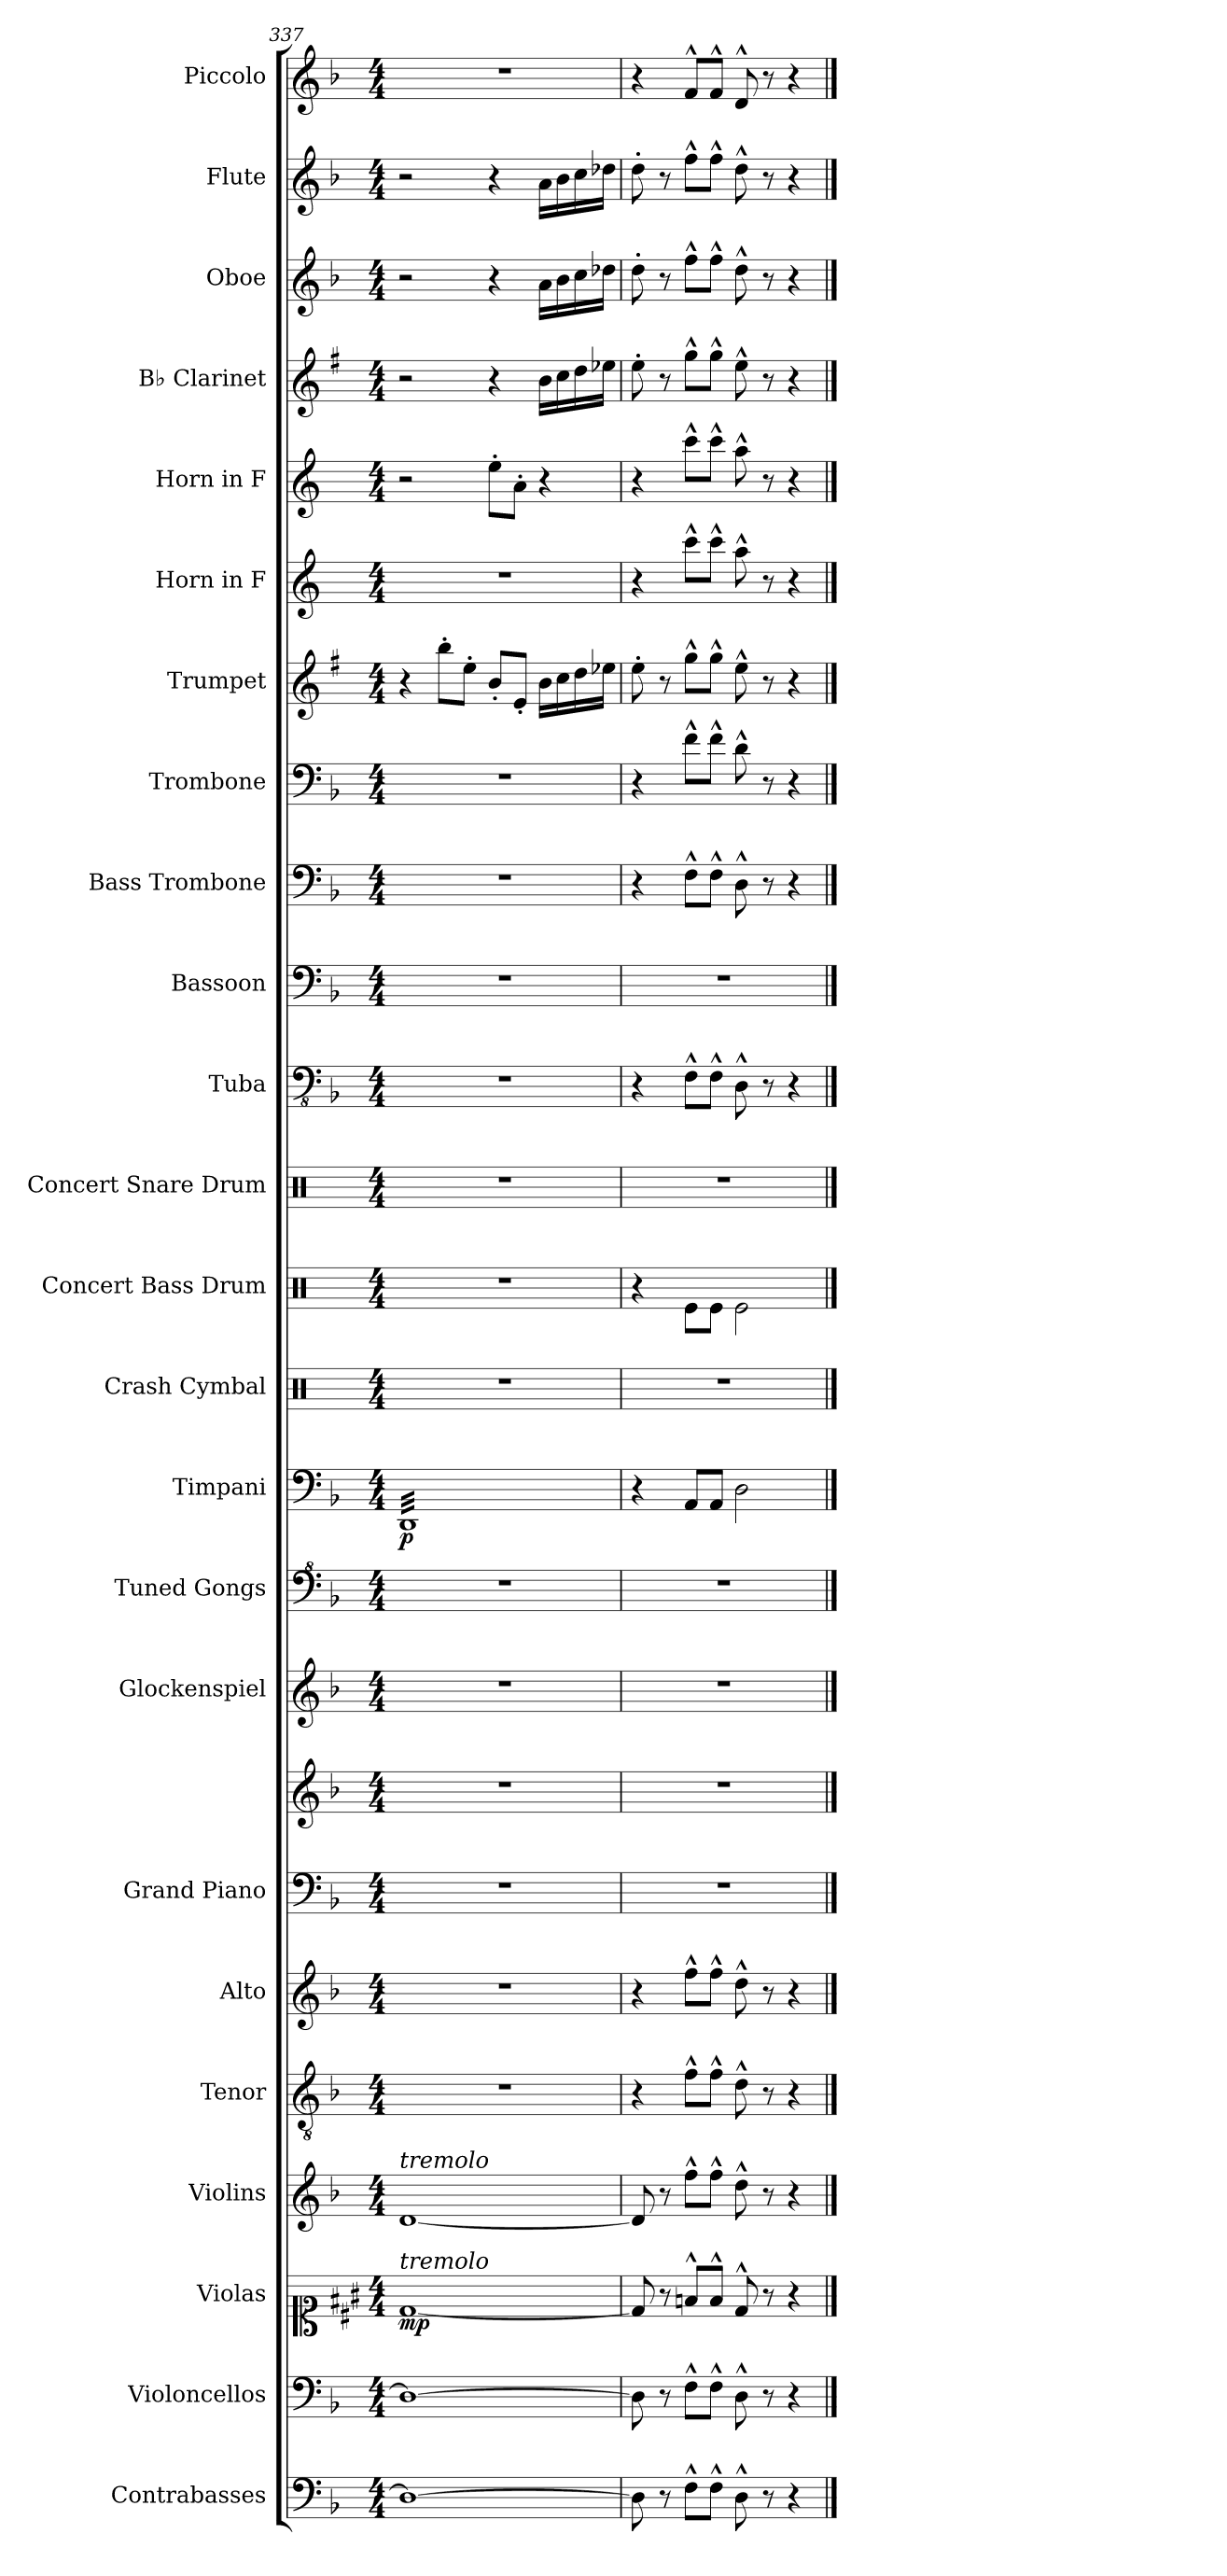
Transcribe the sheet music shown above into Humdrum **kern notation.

**kern	**kern	**kern	**dynam	**kern	**kern	**kern	**kern	**kern	**kern	**kern	**kern	**dynam	**kern	**kern	**kern	**kern	**kern	**kern	**kern	**kern	**kern	**kern	**kern	**kern	**kern	**kern
*part24	*part23	*part22	*part22	*part21	*part20	*part19	*part18	*part18	*part17	*part16	*part15	*part15	*part14	*part13	*part12	*part11	*part10	*part9	*part8	*part7	*part6	*part5	*part4	*part3	*part2	*part1
*staff25	*staff24	*staff23	*staff23	*staff22	*staff21	*staff20	*staff19	*staff18	*staff17	*staff16	*staff15	*staff15	*staff14	*staff13	*staff12	*staff11	*staff10	*staff9	*staff8	*staff7	*staff6	*staff5	*staff4	*staff3	*staff2	*staff1
*I"Contrabasses	*I"Violoncellos	*I"Violas	*	*I"Violins	*I"Tenor	*I"Alto	*I"Grand Piano	*	*I"Glockenspiel	*I"Tuned Gongs	*I"Timpani	*	*I"Crash Cymbal	*I"Concert Bass Drum	*I"Concert Snare Drum	*I"Tuba	*I"Bassoon	*I"Bass Trombone	*I"Trombone	*I"Trumpet	*I"Horn in F	*I"Horn in F	*I"B♭ Clarinet	*I"Oboe	*I"Flute	*I"Piccolo
*I'Cbs.	*I'Vcs.	*I'Vlas.	*	*I'Vlns.	*I'T.	*I'A.	*I'Pno.	*	*I'Glock.	*I'Td. Gon.	*I'Timp.	*	*I'Cr. Cym.	*I'Con. BD	*I'Con. Sn.	*I'Tba.	*I'Bsn.	*I'B. Tbn.	*I'Tbn.	*I'Tpt.	*	*	*I'B♭ Cl.	*I'Ob.	*I'Fl.	*I'Picc.
*clefF4	*clefF4	*clefC1	*	*clefG2	*clefGv2	*clefG2	*clefF4	*clefG2	*clefG2	*clefF^4	*clefF4	*	*clefX	*clefX	*clefX	*clefFv4	*clefF4	*clefF4	*clefF4	*clefG2	*clefG2	*clefG2	*clefG2	*clefG2	*clefG2	*clefG2
*ITrd7c12	*	*	*	*	*	*	*	*	*ITrd-14c-24	*	*	*	*	*	*	*	*	*	*	*ITrd1c2	*ITrd4c7	*ITrd4c7	*ITrd1c2	*	*	*ITrd-7c-12
*k[b-]	*k[b-]	*k[f#c#g#]	*	*k[b-]	*k[b-]	*k[b-]	*k[b-]	*k[b-]	*k[b-]	*k[b-]	*k[b-]	*	*k[]	*k[]	*k[]	*k[b-]	*k[b-]	*k[b-]	*k[b-]	*k[b-]	*k[b-]	*k[b-]	*k[b-]	*k[b-]	*k[b-]	*k[b-]
*M4/4	*M4/4	*M4/4	*	*M4/4	*M4/4	*M4/4	*M4/4	*M4/4	*M4/4	*M4/4	*M4/4	*	*M4/4	*M4/4	*M4/4	*M4/4	*M4/4	*M4/4	*M4/4	*M4/4	*M4/4	*M4/4	*M4/4	*M4/4	*M4/4	*M4/4
=337	=337	=337	=337	=337	=337	=337	=337	=337	=337	=337	=337	=337	=337	=337	=337	=337	=337	=337	=337	=337	=337	=337	=337	=337	=337	=337
!	!	!	!	!LO:TX:a:i:t=tremolo	!	!	!	!	!	!	!	!	!	!	!	!	!	!	!	!	!	!	!	!	!	!
!	!	!LO:TX:a:i:t=tremolo	!	!	!	!	!	!	!	!	!	!	!	!	!	!	!	!	!	!	!	!	!	!	!	!
!	!	!	!LO:DY:b	!	!	!	!	!	!	!	!	!LO:DY:b	!	!	!	!	!	!	!	!	!	!	!	!	!	!
*	*	*	*	*	*	*	*	*	*	*	*tremolo	*	*	*	*	*	*	*	*	*	*	*	*	*	*	*
1DD_	1D_	[1d	mp	[1d	1r	1r	1r	1r	1r	1r	32DDLLL	p	1r	1r	1r	1r	1r	1r	1r	4r	1r	2r	2r	2r	2r	1r
.	.	.	.	.	.	.	.	.	.	.	32DD	.	.	.	.	.	.	.	.	.	.	.	.	.	.	.
.	.	.	.	.	.	.	.	.	.	.	32DD	.	.	.	.	.	.	.	.	.	.	.	.	.	.	.
.	.	.	.	.	.	.	.	.	.	.	32DD	.	.	.	.	.	.	.	.	.	.	.	.	.	.	.
.	.	.	.	.	.	.	.	.	.	.	32DD	.	.	.	.	.	.	.	.	.	.	.	.	.	.	.
.	.	.	.	.	.	.	.	.	.	.	32DD	.	.	.	.	.	.	.	.	.	.	.	.	.	.	.
.	.	.	.	.	.	.	.	.	.	.	32DD	.	.	.	.	.	.	.	.	.	.	.	.	.	.	.
.	.	.	.	.	.	.	.	.	.	.	32DD	.	.	.	.	.	.	.	.	.	.	.	.	.	.	.
.	.	.	.	.	.	.	.	.	.	.	32DD	.	.	.	.	.	.	.	.	8aa'\L	.	.	.	.	.	.
.	.	.	.	.	.	.	.	.	.	.	32DD	.	.	.	.	.	.	.	.	.	.	.	.	.	.	.
.	.	.	.	.	.	.	.	.	.	.	32DD	.	.	.	.	.	.	.	.	.	.	.	.	.	.	.
.	.	.	.	.	.	.	.	.	.	.	32DD	.	.	.	.	.	.	.	.	.	.	.	.	.	.	.
.	.	.	.	.	.	.	.	.	.	.	32DD	.	.	.	.	.	.	.	.	8dd'\J	.	.	.	.	.	.
.	.	.	.	.	.	.	.	.	.	.	32DD	.	.	.	.	.	.	.	.	.	.	.	.	.	.	.
.	.	.	.	.	.	.	.	.	.	.	32DD	.	.	.	.	.	.	.	.	.	.	.	.	.	.	.
.	.	.	.	.	.	.	.	.	.	.	32DD	.	.	.	.	.	.	.	.	.	.	.	.	.	.	.
.	.	.	.	.	.	.	.	.	.	.	32DD	.	.	.	.	.	.	.	.	8a'/L	.	8a'\L	4r	4r	4r	.
.	.	.	.	.	.	.	.	.	.	.	32DD	.	.	.	.	.	.	.	.	.	.	.	.	.	.	.
.	.	.	.	.	.	.	.	.	.	.	32DD	.	.	.	.	.	.	.	.	.	.	.	.	.	.	.
.	.	.	.	.	.	.	.	.	.	.	32DD	.	.	.	.	.	.	.	.	.	.	.	.	.	.	.
.	.	.	.	.	.	.	.	.	.	.	32DD	.	.	.	.	.	.	.	.	8d'/J	.	8d'\J	.	.	.	.
.	.	.	.	.	.	.	.	.	.	.	32DD	.	.	.	.	.	.	.	.	.	.	.	.	.	.	.
.	.	.	.	.	.	.	.	.	.	.	32DD	.	.	.	.	.	.	.	.	.	.	.	.	.	.	.
.	.	.	.	.	.	.	.	.	.	.	32DD	.	.	.	.	.	.	.	.	.	.	.	.	.	.	.
.	.	.	.	.	.	.	.	.	.	.	32DD	.	.	.	.	.	.	.	.	16a\LL	.	4r	16a\LL	16a\LL	16a\LL	.
.	.	.	.	.	.	.	.	.	.	.	32DD	.	.	.	.	.	.	.	.	.	.	.	.	.	.	.
.	.	.	.	.	.	.	.	.	.	.	32DD	.	.	.	.	.	.	.	.	16b-\	.	.	16b-\	16b-\	16b-\	.
.	.	.	.	.	.	.	.	.	.	.	32DD	.	.	.	.	.	.	.	.	.	.	.	.	.	.	.
.	.	.	.	.	.	.	.	.	.	.	32DD	.	.	.	.	.	.	.	.	16cc\	.	.	16cc\	16cc\	16cc\	.
.	.	.	.	.	.	.	.	.	.	.	32DD	.	.	.	.	.	.	.	.	.	.	.	.	.	.	.
.	.	.	.	.	.	.	.	.	.	.	32DD	.	.	.	.	.	.	.	.	16dd-X\JJ	.	.	16dd-X\JJ	16dd-X\JJ	16dd-X\JJ	.
.	.	.	.	.	.	.	.	.	.	.	32DDJJJ	.	.	.	.	.	.	.	.	.	.	.	.	.	.	.
*	*	*	*	*	*	*	*	*	*	*	*Xtremolo	*	*	*	*	*	*	*	*	*	*	*	*	*	*	*
=338	=338	=338	=338	=338	=338	=338	=338	=338	=338	=338	=338	=338	=338	=338	=338	=338	=338	=338	=338	=338	=338	=338	=338	=338	=338	=338
8DD\]	8D\]	8d/]	.	8d/]	4r	4r	1r	1r	1r	1r	4r	.	1r	4r	1r	4r	1r	4r	4r	8dd'\	4r	4r	8dd'\	8dd'\	8dd'\	4r
8r	8r	8r	.	8r	.	.	.	.	.	.	.	.	.	.	.	.	.	.	.	8r	.	.	8r	8r	8r	.
8FF^^\L	8F^^\L	8fn^^/L	.	8ff^^\L	8f^^\L	8ff^^\L	.	.	.	.	8AA/L	.	.	8Re\L	.	8FF^^\L	.	8F^^\L	8f^^\L	8ff^^\L	8ff^^\L	8ff^^\L	8ff^^\L	8ff^^\L	8ff^^\L	8ff^^/L
8FF^^\J	8F^^\J	8f^^/J	.	8ff^^\J	8f^^\J	8ff^^\J	.	.	.	.	8AA/J	.	.	8Re\J	.	8FF^^\J	.	8F^^\J	8f^^\J	8ff^^\J	8ff^^\J	8ff^^\J	8ff^^\J	8ff^^\J	8ff^^\J	8ff^^/J
8DD^^\	8D^^\	8d^^/	.	8dd^^\	8d^^\	8dd^^\	.	.	.	.	2D\	.	.	2Re\	.	8DD^^\	.	8D^^\	8d^^\	8dd^^\	8dd^^\	8dd^^\	8dd^^\	8dd^^\	8dd^^\	8dd^^/
8r	8r	8r	.	8r	8r	8r	.	.	.	.	.	.	.	.	.	8r	.	8r	8r	8r	8r	8r	8r	8r	8r	8r
4r	4r	4r	.	4r	4r	4r	.	.	.	.	.	.	.	.	.	4r	.	4r	4r	4r	4r	4r	4r	4r	4r	4r
==	==	==	==	==	==	==	==	==	==	==	==	==	==	==	==	==	==	==	==	==	==	==	==	==	==	==
*-	*-	*-	*-	*-	*-	*-	*-	*-	*-	*-	*-	*-	*-	*-	*-	*-	*-	*-	*-	*-	*-	*-	*-	*-	*-	*-
